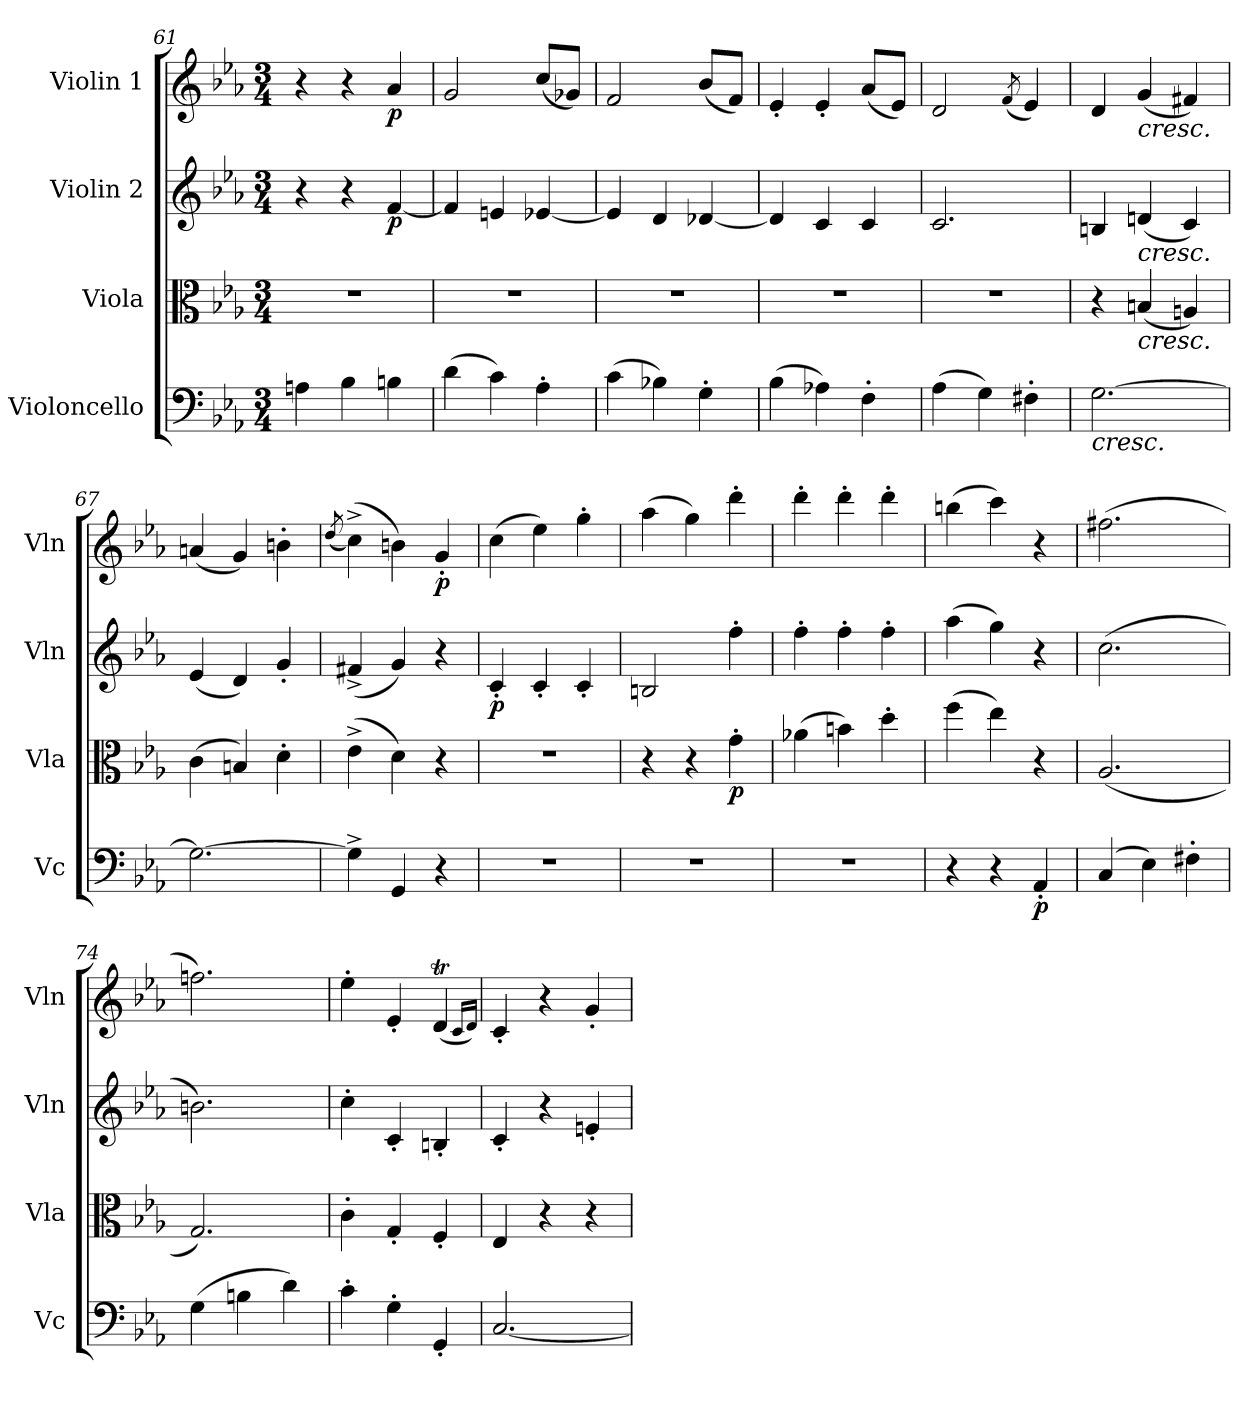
**kern	**dynam	**kern	**dynam	**kern	**dynam	**kern	**dynam
*part4	*part4	*part3	*part3	*part2	*part2	*part1	*part1
*staff4	*staff4	*staff3	*staff3	*staff2	*staff2	*staff1	*staff1
*I"Violoncello	*	*I"Viola	*	*I"Violin 2	*	*I"Violin 1	*
*I'Vc	*	*I'Vla	*	*I'Vln	*	*I'Vln	*
*clefF4	*	*clefC3	*	*clefG2	*	*clefG2	*
*k[b-e-a-]	*	*k[b-e-a-]	*	*k[b-e-a-]	*	*k[b-e-a-]	*
*M3/4	*	*M3/4	*	*M3/4	*	*M3/4	*
=61	=61	=61	=61	=61	=61	=61	=61
4An\	.	2.r	.	4r	.	4r	.
4B-\	.	.	.	4r	.	4r	.
!	!	!	!	!	!LO:DY:b	!	!LO:DY:b
4Bn\	.	.	.	[4f/	p	4a-/	p
!!LO:LB:g=z
=62	=62	=62	=62	=62	=62	=62	=62
(4d\	.	2.r	.	4f/]	.	2g/	.
4c\)	.	.	.	4en/	.	.	.
4A-'\	.	.	.	[4e-X/	.	(8cc/L	.
.	.	.	.	.	.	8g-X/J)	.
!!LO:PB:g=z
=63	=63	=63	=63	=63	=63	=63	=63
(4c\	.	2.r	.	4e-/]	.	2f/	.
4B-X\)	.	.	.	4d/	.	.	.
4G'\	.	.	.	[4d-X/	.	(8b-/L	.
.	.	.	.	.	.	8f/J)	.
=64	=64	=64	=64	=64	=64	=64	=64
(4B-\	.	2.r	.	4d-/]	.	4e-'/	.
4A-X\)	.	.	.	4c/	.	4e-'/	.
4F'\	.	.	.	4c/	.	(8a-/L	.
.	.	.	.	.	.	8e-/J)	.
=65	=65	=65	=65	=65	=65	=65	=65
(4A-\	.	2.r	.	2.c/	.	2d/	.
4G\)	.	.	.	.	.	.	.
.	.	.	.	.	.	(8qf/	.
4F#X'\	.	.	.	.	.	4e-/)	.
=66	=66	=66	=66	=66	=66	=66	=66
!LO:TX:b:i:t=cresc.	!	!	!	!	!	!	!
[2.G\	.	4r	.	4Bn/	.	4d/	.
!	!	!	!	!	!	!LO:TX:b:i:t=cresc.	!
!	!	!	!	!LO:TX:b:i:t=cresc.	!	!	!
!	!	!LO:TX:b:i:t=cresc.	!	!	!	!	!
.	.	(4Bn/	.	(4dn/	.	(4g/	.
.	.	4An/)	.	4c/)	.	4f#X/)	.
=67	=67	=67	=67	=67	=67	=67	=67
2.G\_	.	(4c\	.	(4e-/	.	(4an/	.
.	.	4Bn/)	.	4d/)	.	4g/)	.
.	.	4d'\	.	4g'/	.	4bn'\	.
=68	=68	=68	=68	=68	=68	=68	=68
.	.	.	.	.	.	(8qdd/	.
4G^\]	.	(4e-^\	.	(4f#X^/	.	(4cc^\)	.
4GG/	.	4d\)	.	4g/)	.	4bn\)	.
!	!	!	!	!	!	!	!LO:DY:b
4r	.	4r	.	4r	.	4g'/	p
=69	=69	=69	=69	=69	=69	=69	=69
!	!	!	!	!	!LO:DY:b	!	!
2.r	.	2.r	.	4c'/	p	(4cc\	.
.	.	.	.	4c'/	.	4ee-\)	.
.	.	.	.	4c'/	.	4gg'\	.
=70	=70	=70	=70	=70	=70	=70	=70
2.r	.	4r	.	2Bn/	.	(4aa-\	.
.	.	4r	.	.	.	4gg\)	.
!	!	!	!LO:DY:b	!	!	!	!
.	.	4g'\	p	4ff'\	.	4ddd'\	.
=71	=71	=71	=71	=71	=71	=71	=71
2.r	.	(4a-X\	.	4ff'\	.	4ddd'\	.
.	.	4bn\)	.	4ff'\	.	4ddd'\	.
.	.	4dd'\	.	4ff'\	.	4ddd'\	.
!!LO:LB:g=z
=72	=72	=72	=72	=72	=72	=72	=72
4r	.	(4ff\	.	(4aa-\	.	(4bbn\	.
4r	.	4ee-\)	.	4gg\)	.	4ccc\)	.
!	!LO:DY:b	!	!	!	!	!	!
4AA-'/	p	4r	.	4r	.	4r	.
!!LO:PB:g=z
=73	=73	=73	=73	=73	=73	=73	=73
(4C/	.	(2.A-/	.	(2.cc\	.	(2.ff#X\	.
4E-\)	.	.	.	.	.	.	.
4F#X'\	.	.	.	.	.	.	.
=74	=74	=74	=74	=74	=74	=74	=74
(4G\	.	2.G/)	.	2.bn\)	.	2.ffn\)	.
4Bn\	.	.	.	.	.	.	.
4d\)	.	.	.	.	.	.	.
=75	=75	=75	=75	=75	=75	=75	=75
4c'\	.	4c'\	.	4cc'\	.	4ee-'\	.
4G'\	.	4G'/	.	4c'/	.	4e-'/	.
4GG'/	.	4F'/	.	4Bn'/	.	(4dt/	.
.	.	.	.	.	.	16qc/LL	.
.	.	.	.	.	.	16qd/JJ)	.
=76	=76	=76	=76	=76	=76	=76	=76
[2.C/	.	4E-/	.	4c'/	.	4c'/	.
.	.	4r	.	4r	.	4r	.
.	.	4r	.	4en'/	.	4g'/	.
=	=	=	=	=	=	=	=
*-	*-	*-	*-	*-	*-	*-	*-
